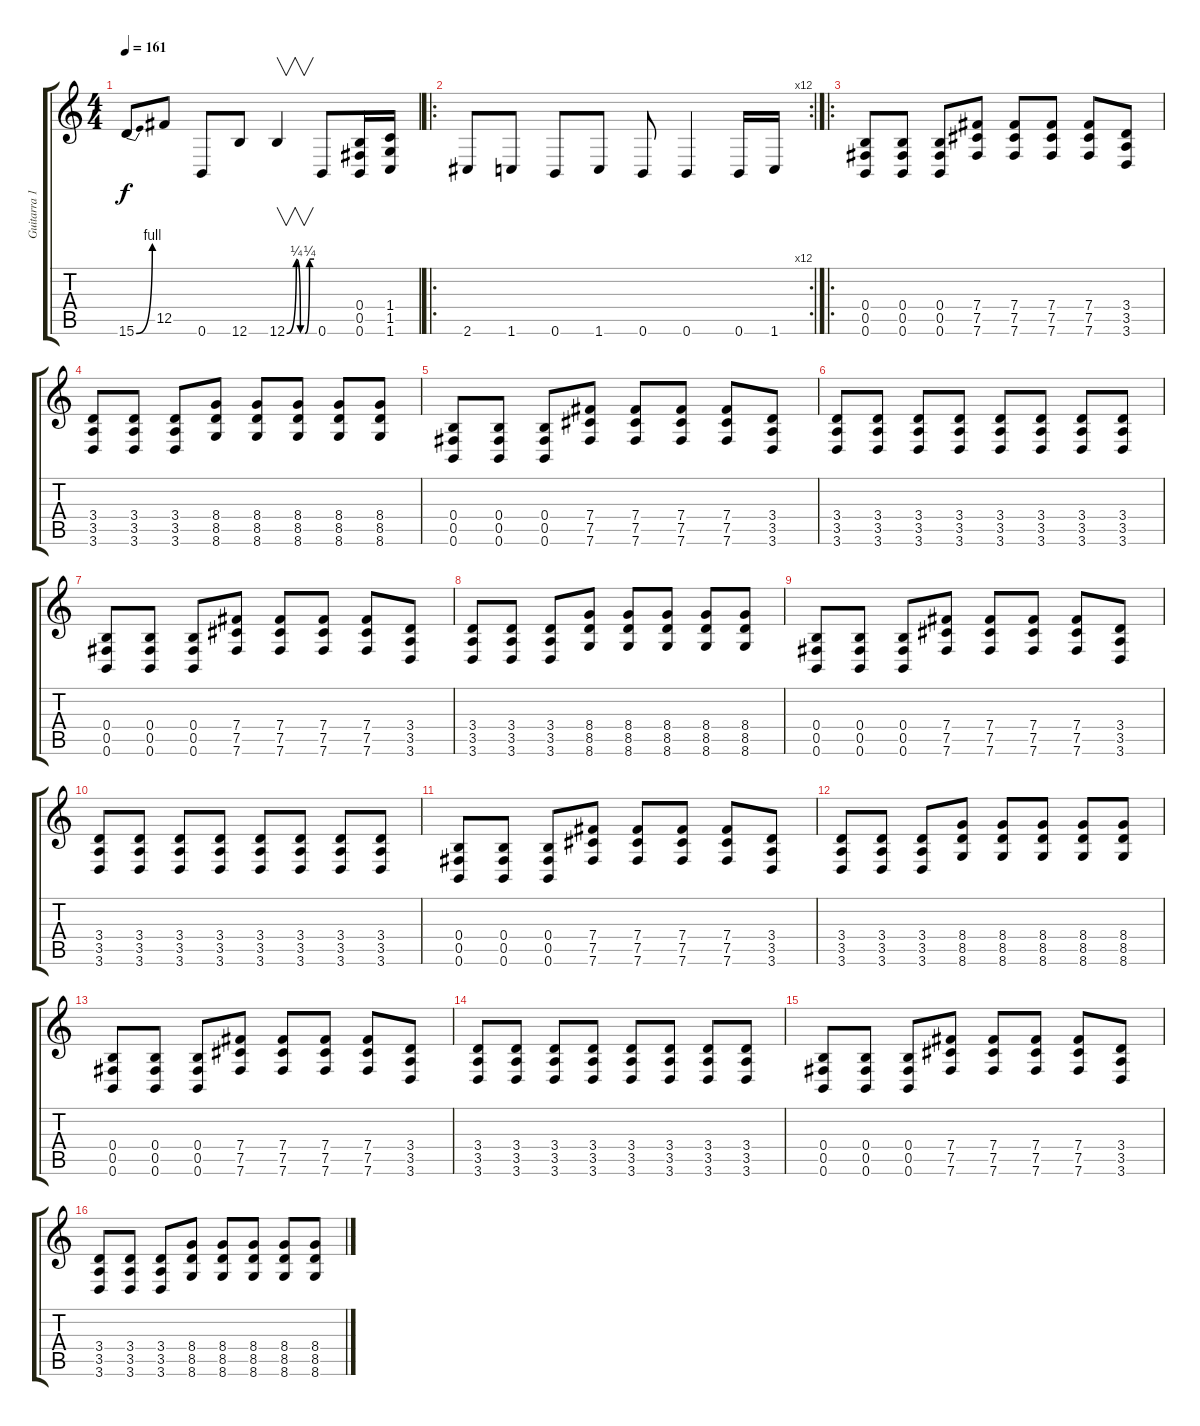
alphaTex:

\track ("Guitarra 1" "Guitarra 1") {instrument distortionguitar}
\staff {score tabs}
\tuning (Db4 Ab3 E3 B2 Gb2 B1) {hide}
\ts (4 4)
\tempo 161
\clef g2
\ks c
15.6{be (bend 0 0 60 4)}.8{dy f} 12.5.8 0.6.8 12.6.8 12.6{be (custom 0 0 21 1 30 0 40 0 50 1 60 1)}.4{v} 0.6.8 (0.4 0.5 0.6).16 (1.4 1.5 1.6).16 |
\ro
\rc 12
2.6.8 1.6.8 0.6.8 1.6.8 0.6.8 0.6.4 0.6.16 1.6.16 |
\ro
(0.4 0.5 0.6).8 (0.4 0.5 0.6).8 (0.4 0.5 0.6).8 (7.4 7.5 7.6).8 (7.4 7.5 7.6).8 (7.4 7.5 7.6).8 (7.4 7.5 7.6).8 (3.4 3.5 3.6).8 |
(3.4 3.5 3.6).8 (3.4 3.5 3.6).8 (3.4 3.5 3.6).8 (8.4 8.5 8.6).8 (8.4 8.5 8.6).8 (8.4 8.5 8.6).8 (8.4 8.5 8.6).8 (8.4 8.5 8.6).8 |
(0.4 0.5 0.6).8 (0.4 0.5 0.6).8 (0.4 0.5 0.6).8 (7.4 7.5 7.6).8 (7.4 7.5 7.6).8 (7.4 7.5 7.6).8 (7.4 7.5 7.6).8 (3.4 3.5 3.6).8 |
(3.4 3.5 3.6).8 (3.4 3.5 3.6).8 (3.4 3.5 3.6).8 (3.4 3.5 3.6).8 (3.4 3.5 3.6).8 (3.4 3.5 3.6).8 (3.4 3.5 3.6).8 (3.4 3.5 3.6).8 |
(0.4 0.5 0.6).8 (0.4 0.5 0.6).8 (0.4 0.5 0.6).8 (7.4 7.5 7.6).8 (7.4 7.5 7.6).8 (7.4 7.5 7.6).8 (7.4 7.5 7.6).8 (3.4 3.5 3.6).8 |
(3.4 3.5 3.6).8 (3.4 3.5 3.6).8 (3.4 3.5 3.6).8 (8.4 8.5 8.6).8 (8.4 8.5 8.6).8 (8.4 8.5 8.6).8 (8.4 8.5 8.6).8 (8.4 8.5 8.6).8 |
(0.4 0.5 0.6).8 (0.4 0.5 0.6).8 (0.4 0.5 0.6).8 (7.4 7.5 7.6).8 (7.4 7.5 7.6).8 (7.4 7.5 7.6).8 (7.4 7.5 7.6).8 (3.4 3.5 3.6).8 |
(3.4 3.5 3.6).8 (3.4 3.5 3.6).8 (3.4 3.5 3.6).8 (3.4 3.5 3.6).8 (3.4 3.5 3.6).8 (3.4 3.5 3.6).8 (3.4 3.5 3.6).8 (3.4 3.5 3.6).8 |
(0.4 0.5 0.6).8 (0.4 0.5 0.6).8 (0.4 0.5 0.6).8 (7.4 7.5 7.6).8 (7.4 7.5 7.6).8 (7.4 7.5 7.6).8 (7.4 7.5 7.6).8 (3.4 3.5 3.6).8 |
(3.4 3.5 3.6).8 (3.4 3.5 3.6).8 (3.4 3.5 3.6).8 (8.4 8.5 8.6).8 (8.4 8.5 8.6).8 (8.4 8.5 8.6).8 (8.4 8.5 8.6).8 (8.4 8.5 8.6).8 |
(0.4 0.5 0.6).8 (0.4 0.5 0.6).8 (0.4 0.5 0.6).8 (7.4 7.5 7.6).8 (7.4 7.5 7.6).8 (7.4 7.5 7.6).8 (7.4 7.5 7.6).8 (3.4 3.5 3.6).8 |
(3.4 3.5 3.6).8 (3.4 3.5 3.6).8 (3.4 3.5 3.6).8 (3.4 3.5 3.6).8 (3.4 3.5 3.6).8 (3.4 3.5 3.6).8 (3.4 3.5 3.6).8 (3.4 3.5 3.6).8 |
(0.4 0.5 0.6).8 (0.4 0.5 0.6).8 (0.4 0.5 0.6).8 (7.4 7.5 7.6).8 (7.4 7.5 7.6).8 (7.4 7.5 7.6).8 (7.4 7.5 7.6).8 (3.4 3.5 3.6).8 |
(3.4 3.5 3.6).8 (3.4 3.5 3.6).8 (3.4 3.5 3.6).8 (8.4 8.5 8.6).8 (8.4 8.5 8.6).8 (8.4 8.5 8.6).8 (8.4 8.5 8.6).8 (8.4 8.5 8.6).8
